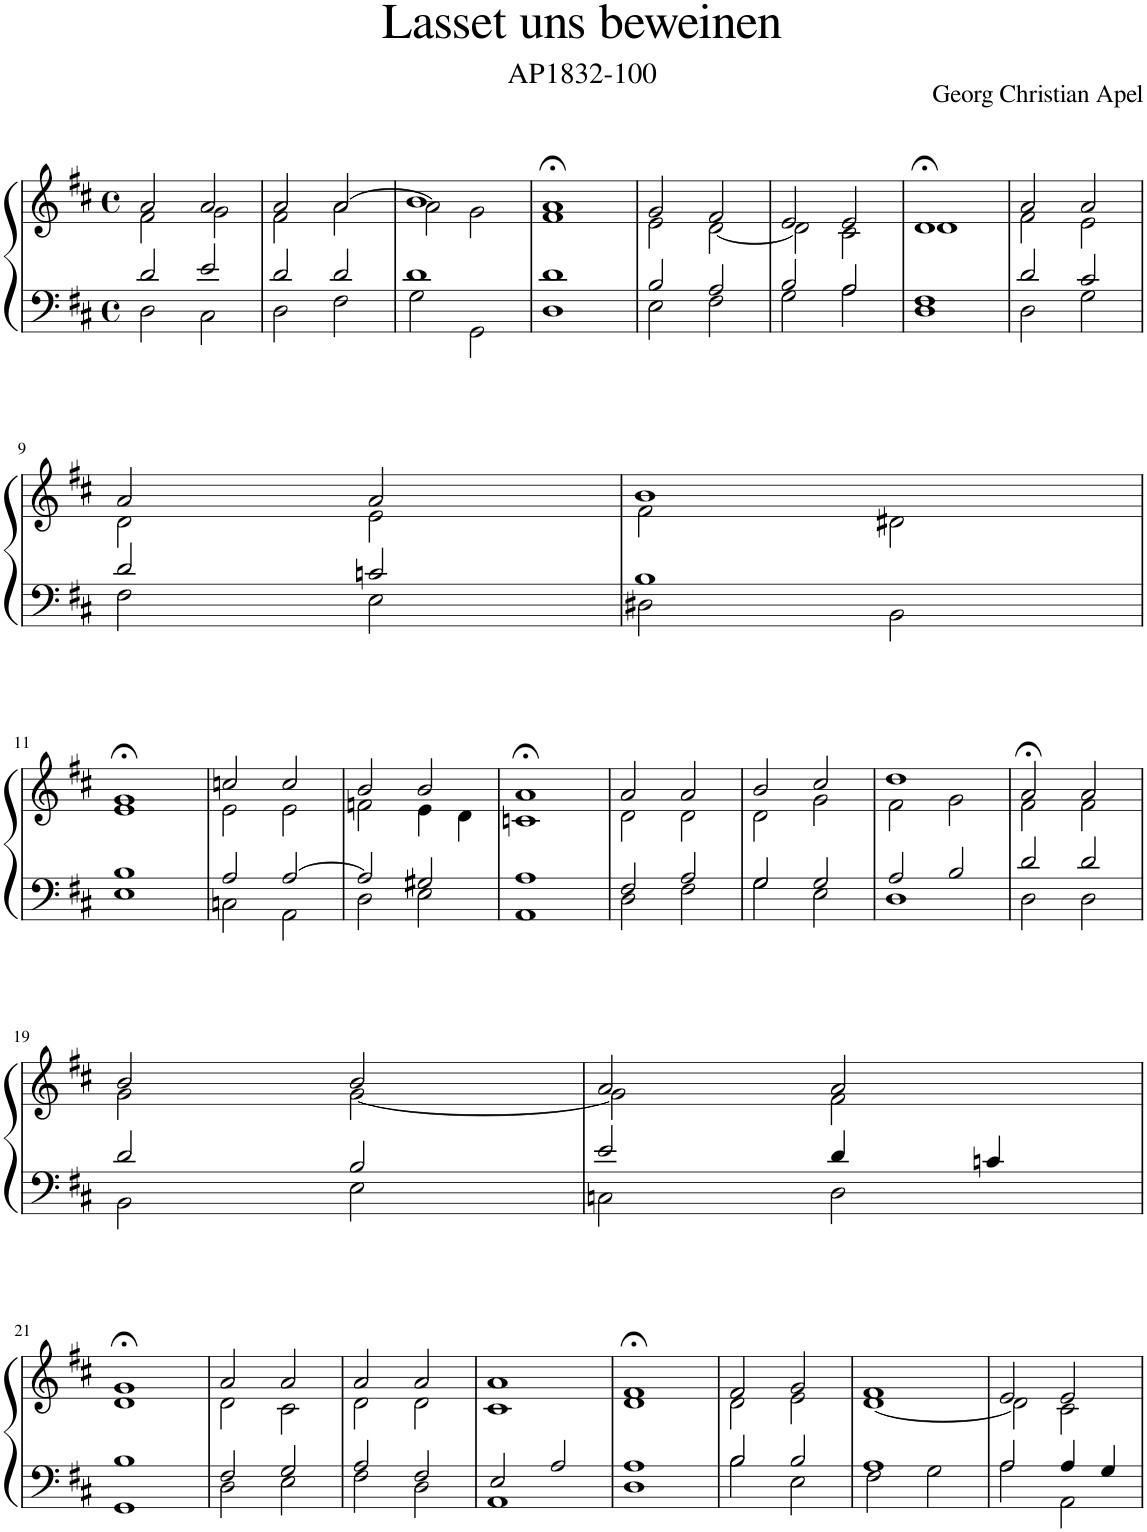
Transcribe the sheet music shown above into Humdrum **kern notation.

**kern	**kern
*part1	*part1
*staff2	*staff1
*I"Piano	*
*I'Pno.	*
*clefF4	*clefG2
*k[f#c#]	*k[f#c#]
*M4/4	*M4/4
*met(c)	*met(c)
=1	=1
*^	*^
2d/	2D\	2a/	2f#\
2e/	2C#\	2a/	2g\
=2	=2	=2	=2
2d/	2D\	2a/	2f#\
2d/	2F#\	[2a/	2a\
=3	=3	=3	=3
1d	2G\	1b	2a\]
.	2GG\	.	2g\
=4	=4	=4	=4
1d	1D	1a;<	1f#
=5	=5	=5	=5
2B/	2E\	2g/	2e\
2A/	2F#\	2f#/	[2d\
=6	=6	=6	=6
2B/	2G\	2e/	2d\]
2A/	2A\	2e/	2c#\
=7	=7	=7	=7
1F#	1D	1d;<	1d
=8	=8	=8	=8
2d/	2D\	2a/	2f#\
2c#/	2G\	2a/	2e\
!!LO:LB:g=z	!!
=9	=9	=9	=9
2d/	2F#\	2a/	2d\
2cn/	2E\	2a/	2e\
=10	=10	=10	=10
1B	2D#X\	1b	2f#\
.	2BB\	.	2d#X\
!!LO:LB:g=z	!!
=11	=11	=11	=11
1B	1E	1g;<	1e
=12	=12	=12	=12
2A/	2Cn\	2ccn/	2e\
[2A/	2AA\	2cc/	2e\
=13	=13	=13	=13
2A/]	2D\	2b/	2fn\
2G#X/	2E\	2b/	4e\
.	.	.	4d\
=14	=14	=14	=14
1A	1AA	1a;<	1cn
=15	=15	=15	=15
2F#/	2D\	2a/	2d\
2A/	2F#\	2a/	2d\
=16	=16	=16	=16
2G/	2G\	2b/	2d\
2G/	2E\	2cc#/	2g\
=17	=17	=17	=17
2A/	1D	1dd	2f#\
2B/	.	.	2g\
=18	=18	=18	=18
2d/	2D\	2a;</	2f#\
2d/	2D\	2a/	2f#\
!!LO:LB:g=z	!!
=19	=19	=19	=19
2d/	2BB\	2b/	2g\
2B/	2E\	2b/	[2g\
=20	=20	=20	=20
2e/	2Cn\	2a/	2g\]
4d/	2D\	2a/	2f#\
4cn/	.	.	.
!!LO:LB:g=z	!!
=21	=21	=21	=21
1B	1GG	1g;<	1d
=22	=22	=22	=22
2F#/	2D\	2a/	2d\
2G/	2E\	2a/	2c#\
=23	=23	=23	=23
2A/	2F#\	2a/	2d\
2F#/	2D\	2a/	2d\
=24	=24	=24	=24
2E/	1AA	1a	1c#
2A/	.	.	.
=25	=25	=25	=25
1A	1D	1f#;<	1d
=26	=26	=26	=26
2B/	2B\	2f#/	2d\
2B/	2E\	2g/	2e\
=27	=27	=27	=27
1A	2F#\	1f#	[1d
.	2G\	.	.
=28	=28	=28	=28
2A/	2A\	2e/	2d\]
4A/	2AA\	2e/	2c#\
4G/	.	.	.
*v	*v	*	*
*	*v	*v
=	=
*-	*-
